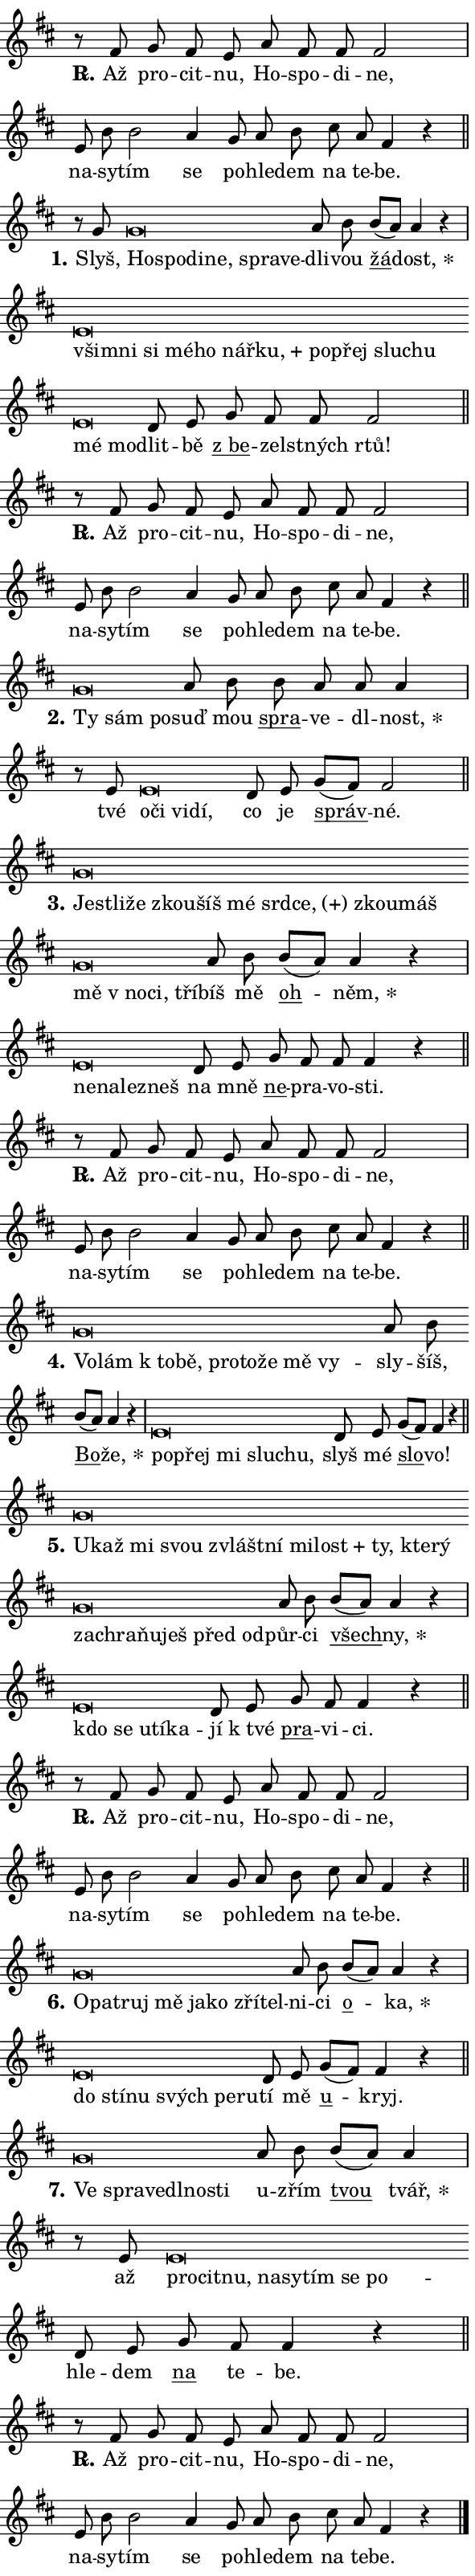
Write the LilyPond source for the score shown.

\version "2.24.0"
\header { tagline = "" }
\paper {
  indent = 0\cm
  top-margin = 0\cm
  right-margin = 0.13\cm % to fit lyric hyphens
  bottom-margin = 0\cm
  left-margin = 0\cm
  paper-width = 10\cm
  page-breaking = #ly:one-page-breaking
  system-system-spacing.basic-distance = #11
  score-system-spacing.basic-distance = #11
  ragged-last = ##f
}


%% Author: Thomas Morley
%% https://lists.gnu.org/archive/html/lilypond-user/2020-05/msg00002.html
#(define (line-position grob)
"Returns position of @var[grob} in current system:
   @code{'start}, if at first time-step
   @code{'end}, if at last time-step
   @code{'middle} otherwise
"
  (let* ((col (ly:item-get-column grob))
         (ln (ly:grob-object col 'left-neighbor))
         (rn (ly:grob-object col 'right-neighbor))
         (col-to-check-left (if (ly:grob? ln) ln col))
         (col-to-check-right (if (ly:grob? rn) rn col))
         (break-dir-left
           (and
             (ly:grob-property col-to-check-left 'non-musical #f)
             (ly:item-break-dir col-to-check-left)))
         (break-dir-right
           (and
             (ly:grob-property col-to-check-right 'non-musical #f)
             (ly:item-break-dir col-to-check-right))))
        (cond ((eqv? 1 break-dir-left) 'start)
              ((eqv? -1 break-dir-right) 'end)
              (else 'middle))))

#(define (tranparent-at-line-position vctor)
  (lambda (grob)
  "Relying on @code{line-position} select the relevant enry from @var{vctor}.
Used to determine transparency,"
    (case (line-position grob)
      ((end) (not (vector-ref vctor 0)))
      ((middle) (not (vector-ref vctor 1)))
      ((start) (not (vector-ref vctor 2))))))

noteHeadBreakVisibility =
#(define-music-function (break-visibility)(vector?)
"Makes @code{NoteHead}s transparent relying on @var{break-visibility}"
#{
  \override NoteHead.transparent =
    #(tranparent-at-line-position break-visibility)
#})

#(define delete-ledgers-for-transparent-note-heads
  (lambda (grob)
    "Reads whether a @code{NoteHead} is transparent.
If so this @code{NoteHead} is removed from @code{'note-heads} from
@var{grob}, which is supposed to be @code{LedgerLineSpanner}.
As a result ledgers are not printed for this @code{NoteHead}"
    (let* ((nhds-array (ly:grob-object grob 'note-heads))
           (nhds-list
             (if (ly:grob-array? nhds-array)
                 (ly:grob-array->list nhds-array)
                 '()))
           ;; Relies on the transparent-property being done before
           ;; Staff.LedgerLineSpanner.after-line-breaking is executed.
           ;; This is fragile ...
           (to-keep
             (remove
               (lambda (nhd)
                 (ly:grob-property nhd 'transparent #f))
               nhds-list)))
      ;; TODO find a better method to iterate over grob-arrays, similiar
      ;; to filter/remove etc for lists
      ;; For now rebuilt from scratch
      (set! (ly:grob-object grob 'note-heads)  '())
      (for-each
        (lambda (nhd)
          (ly:pointer-group-interface::add-grob grob 'note-heads nhd))
        to-keep))))

squashNotes = {
  \override NoteHead.X-extent = #'(-0.2 . 0.2)
  \override NoteHead.Y-extent = #'(-0.75 . 0)
  \override NoteHead.stencil =
    #(lambda (grob)
       (let ((pos (ly:grob-property grob 'staff-position)))
         (begin
           (if (< pos -7) (display "ERROR: Lower brevis then expected\n") (display ""))
           (if (<= pos -6) ly:text-interface::print ly:note-head::print))))
}
unSquashNotes = {
  \revert NoteHead.X-extent
  \revert NoteHead.Y-extent
  \revert NoteHead.stencil
}

hideNotes = \noteHeadBreakVisibility #begin-of-line-visible
unHideNotes = \noteHeadBreakVisibility #all-visible

% work-around for resetting accidentals
% https://lilypond.org/doc/v2.23/Documentation/notation/displaying-rhythms#unmetered-music
cadenzaMeasure = {
  \cadenzaOff
  \partial 1024 s1024
  \cadenzaOn
}

#(define-markup-command (accent layout props text) (markup?)
  "Underline accented syllable"
  (interpret-markup layout props
    #{\markup \override #'(offset . 4.3) \underline { #text }#}))

responsum = \markup \concat {
  "R" \hspace #-1.05 \path #0.1 #'((moveto 0 0.07) (lineto 0.9 0.8)) \hspace #0.05 "."
}

spaceSize = #0.6828661417322834 % exact space size for TeX Gyre Schola

\layout {
  \context {
    \Staff
    \remove "Time_signature_engraver"
    \override LedgerLineSpanner.after-line-breaking = #delete-ledgers-for-transparent-note-heads
  }
  \context {
    \Lyrics {
      \override LyricSpace.minimum-distance = \spaceSize
      \override LyricText.font-name = #"TeX Gyre Schola"
      \override LyricText.font-size = 1
      \override StanzaNumber.font-name = #"TeX Gyre Schola Bold"
      \override StanzaNumber.font-size = 1
    }
  }
  \context {
    \Score 
    \override NoteHead.text =
      #(lambda (grob) 
        (let ((pos (ly:grob-property grob 'staff-position)))
          #{\markup {
            \combine
              \halign #-0.55 \raise #(if (= pos -6) 0 0.5) \override #'(thickness . 2) \draw-line #'(3.2 . 0)
              \musicglyph "noteheads.sM1"
          }#}))
  }
}

% magnetic-lyrics.ily
%
%   written by
%     Jean Abou Samra <jean@abou-samra.fr>
%     Werner Lemberg <wl@gnu.org>
%
%   adapted by
%     Jiri Hon <jiri.hon@gmail.com>
%
% Version 2022-Apr-15

% https://www.mail-archive.com/lilypond-user@gnu.org/msg149350.html

#(define (Left_hyphen_pointer_engraver context)
   "Collect syllable-hyphen-syllable occurrences in lyrics and store
them in properties.  This engraver only looks to the left.  For
example, if the lyrics input is @code{foo -- bar}, it does the
following.

@itemize @bullet
@item
Set the @code{text} property of the @code{LyricHyphen} grob between
@q{foo} and @q{bar} to @code{foo}.

@item
Set the @code{left-hyphen} property of the @code{LyricText} grob with
text @q{foo} to the @code{LyricHyphen} grob between @q{foo} and
@q{bar}.
@end itemize

Use this auxiliary engraver in combination with the
@code{lyric-@/text::@/apply-@/magnetic-@/offset!} hook."
   (let ((hyphen #f)
         (text #f))
     (make-engraver
      (acknowledgers
       ((lyric-syllable-interface engraver grob source-engraver)
        (set! text grob)))
      (end-acknowledgers
       ((lyric-hyphen-interface engraver grob source-engraver)
        ;(when (not (grob::has-interface grob 'lyric-space-interface))
          (set! hyphen grob)));)
      ((stop-translation-timestep engraver)
       (when (and text hyphen)
         (ly:grob-set-object! text 'left-hyphen hyphen))
       (set! text #f)
       (set! hyphen #f)))))

#(define (lyric-text::apply-magnetic-offset! grob)
   "If the space between two syllables is less than the value in
property @code{LyricText@/.details@/.squash-threshold}, move the right
syllable to the left so that it gets concatenated with the left
syllable.

Use this function as a hook for
@code{LyricText@/.after-@/line-@/breaking} if the
@code{Left_@/hyphen_@/pointer_@/engraver} is active."
   (let ((hyphen (ly:grob-object grob 'left-hyphen #f)))
     (when hyphen
       (let ((left-text (ly:spanner-bound hyphen LEFT)))
         (when (grob::has-interface left-text 'lyric-syllable-interface)
           (let* ((common (ly:grob-common-refpoint grob left-text X))
                  (this-x-ext (ly:grob-extent grob common X))
                  (left-x-ext
                   (begin
                     ;; Trigger magnetism for left-text.
                     (ly:grob-property left-text 'after-line-breaking)
                     (ly:grob-extent left-text common X)))
                  ;; `delta` is the gap width between two syllables.
                  (delta (- (interval-start this-x-ext)
                            (interval-end left-x-ext)))
                  (details (ly:grob-property grob 'details))
                  (threshold (assoc-get 'squash-threshold details 0.2)))
             (when (< delta threshold)
               (let* (;; We have to manipulate the input text so that
                      ;; ligatures crossing syllable boundaries are not
                      ;; disabled.  For languages based on the Latin
                      ;; script this is essentially a beautification.
                      ;; However, for non-Western scripts it can be a
                      ;; necessity.
                      (lt (ly:grob-property left-text 'text))
                      (rt (ly:grob-property grob 'text))
                      (is-space (grob::has-interface hyphen 'lyric-space-interface))
                      (space (if is-space " " ""))
                      (extra-delta (if is-space spaceSize 0))
                      ;; Append new syllable.
                      (ltrt-space (if (and (string? lt) (string? rt))
                                (string-append lt space rt)
                                (make-concat-markup (list lt space rt))))
                      ;; Right-align `ltrt` to the right side.
                      (ltrt-space-markup (grob-interpret-markup
                               grob
                               (make-translate-markup
                                (cons (interval-length this-x-ext) 0)
                                (make-right-align-markup ltrt-space)))))
                 (begin
                   ;; Don't print `left-text`.
                   (ly:grob-set-property! left-text 'stencil #f)
                   ;; Set text and stencil (which holds all collected
                   ;; syllables so far) and shift it to the left.
                   (ly:grob-set-property! grob 'text ltrt-space)
                   (ly:grob-set-property! grob 'stencil ltrt-space-markup)
                   (ly:grob-translate-axis! grob (- (- delta extra-delta)) X))))))))))


#(define (lyric-hyphen::displace-bounds-first grob)
   ;; Make very sure this callback isn't triggered too early.
   (let ((left (ly:spanner-bound grob LEFT))
         (right (ly:spanner-bound grob RIGHT)))
     (ly:grob-property left 'after-line-breaking)
     (ly:grob-property right 'after-line-breaking)
     (ly:lyric-hyphen::print grob)))

squashThreshold = #0.4

\layout {
  \context {
    \Lyrics
    \consists #Left_hyphen_pointer_engraver
    \override LyricText.after-line-breaking =
      #lyric-text::apply-magnetic-offset!
    \override LyricHyphen.stencil = #lyric-hyphen::displace-bounds-first
    \override LyricText.details.squash-threshold = \squashThreshold
    \override LyricHyphen.minimum-distance = 0
    \override LyricHyphen.minimum-length = \squashThreshold
  }
}

squashText = \override LyricText.details.squash-threshold = 9999
unSquashText = \override LyricText.details.squash-threshold = \squashThreshold

leftText = \override LyricText.self-alignment-X = #LEFT
unLeftText = \revert LyricText.self-alignment-X

starOffset = #(lambda (grob) 
                (let ((x_offset (ly:self-alignment-interface::aligned-on-x-parent grob)))
                  (if (= x_offset 0) 0 (+ x_offset 1.2))))

star = #(define-music-function (syllable)(string?)
"Append star separator at the end of a syllable"
#{
  \once \override LyricText.X-offset = #starOffset
  \lyricmode { \markup {
    #syllable
    \override #'((font-name . "TeX Gyre Schola Bold")) \hspace #0.2 \lower #0.65 \larger "*"
  } }
#})

starAccent = #(define-music-function (syllable)(string?)
"Append star separator at the end of a syllable and make accent"
#{
  \once \override LyricText.X-offset = #starOffset
  \lyricmode { \markup {
    \accent #syllable
    \override #'((font-name . "TeX Gyre Schola Bold")) \hspace #0.2 \lower #0.65 \larger "*"
  } }
#})

breath = #(define-music-function (syllable)(string?)
"Append breathing indicator at the end of a syllable"
#{
  \lyricmode { \markup { #syllable "+" } }
#})

optionalBreath = #(define-music-function (syllable)(string?)
"Append optional breathing indicator at the end of a syllable"
#{
  \lyricmode { \markup { #syllable "(+)" } }
#})


\score {
    <<
        \new Voice = "melody" { \cadenzaOn \key d \major \relative { r8 fis' g fis e a fis fis fis2 \cadenzaMeasure \bar "|" e8 b' b2 a4 \bar "" g8 a b cis a fis4 r \cadenzaMeasure \bar "||" \break } }
        \new Lyrics \lyricsto "melody" { \lyricmode { \set stanza = \responsum
Až pro -- cit -- nu, Ho -- spo -- di -- ne, na -- sy -- tím se po -- hle -- dem na te -- be. } }
    >>
    \layout {}
}

\score {
    <<
        \new Voice = "melody" { \cadenzaOn \key d \major \relative { r8 g'8 \squashNotes g\breve*1/16 \hideNotes \breve*1/16 \bar "" \breve*1/16 \bar "" \breve*1/16 \bar "" \breve*1/16 \breve*1/16 \bar "" \unHideNotes \unSquashNotes a8 b \bar "" b[( a)] a4 r \cadenzaMeasure \bar "|" \squashNotes e\breve*1/16 \hideNotes \breve*1/16 \bar "" \breve*1/16 \bar "" \breve*1/16 \bar "" \breve*1/16 \bar "" \breve*1/16 \bar "" \breve*1/16 \bar "" \breve*1/16 \bar "" \breve*1/16 \bar "" \breve*1/16 \bar "" \breve*1/16 \bar "" \breve*1/16 \breve*1/16 \bar "" \unHideNotes \unSquashNotes d8 e \bar "" g fis fis fis2 \cadenzaMeasure \bar "||" \break } }
        \new Lyrics \lyricsto "melody" { \lyricmode { \set stanza = "1."
Slyš, \leftText Ho -- \squashText spo -- di -- ne, spra -- ve -- \unLeftText \unSquashText dli -- vou \markup \accent žá -- \star dost, \leftText všim -- \squashText ni si mé -- ho nář -- \breath "ku," po -- přej slu -- chu mé mo -- \unLeftText \unSquashText dlit -- bě \markup \accent "z be" -- ze -- lstných rtů! } }
    >>
    \layout {}
}

\score {
    <<
        \new Voice = "melody" { \cadenzaOn \key d \major \relative { r8 fis' g fis e a fis fis fis2 \cadenzaMeasure \bar "|" e8 b' b2 a4 \bar "" g8 a b cis a fis4 r \cadenzaMeasure \bar "||" \break } }
        \new Lyrics \lyricsto "melody" { \lyricmode { \set stanza = \responsum
Až pro -- cit -- nu, Ho -- spo -- di -- ne, na -- sy -- tím se po -- hle -- dem na te -- be. } }
    >>
    \layout {}
}

\score {
    <<
        \new Voice = "melody" { \cadenzaOn \key d \major \relative { \squashNotes g'\breve*1/16 \hideNotes \breve*1/16 \breve*1/16 \bar "" \unHideNotes \unSquashNotes a8 b \bar "" b a a a4 \cadenzaMeasure \bar "|" r8 e8 \squashNotes e\breve*1/16 \hideNotes \breve*1/16 \bar "" \breve*1/16 \breve*1/16 \bar "" \unHideNotes \unSquashNotes d8 e \bar "" g[( fis)] fis2 \cadenzaMeasure \bar "||" \break } }
        \new Lyrics \lyricsto "melody" { \lyricmode { \set stanza = "2."
\leftText Ty \squashText sám po -- \unLeftText \unSquashText suď mou \markup \accent spra -- ve -- dl -- \star nost, tvé \leftText o -- \squashText či vi -- dí, \unLeftText \unSquashText co je \markup \accent správ -- né. } }
    >>
    \layout {}
}

\score {
    <<
        \new Voice = "melody" { \cadenzaOn \key d \major \relative { \squashNotes g'\breve*1/16 \hideNotes \breve*1/16 \bar "" \breve*1/16 \bar "" \breve*1/16 \bar "" \breve*1/16 \bar "" \breve*1/16 \bar "" \breve*1/16 \bar "" \breve*1/16 \bar "" \breve*1/16 \bar "" \breve*1/16 \bar "" \breve*1/16 \bar "" \breve*1/16 \bar "" \breve*1/16 \breve*1/16 \bar "" \unHideNotes \unSquashNotes a8 b \bar "" b[( a)] a4 r \cadenzaMeasure \bar "|" \squashNotes e\breve*1/16 \hideNotes \breve*1/16 \bar "" \breve*1/16 \breve*1/16 \bar "" \unHideNotes \unSquashNotes d8 e \bar "" g fis fis fis4 r \cadenzaMeasure \bar "||" \break } }
        \new Lyrics \lyricsto "melody" { \lyricmode { \set stanza = "3."
\leftText Je -- \squashText stli -- že zkou -- šíš mé srd -- \optionalBreath ce, zkou -- máš mě "v no" -- ci, tří -- \unLeftText \unSquashText bíš mě \markup \accent oh -- \star něm, \leftText ne -- \squashText na -- lez -- neš \unLeftText \unSquashText na mně \markup \accent ne -- pra -- vo -- sti. } }
    >>
    \layout {}
}

\score {
    <<
        \new Voice = "melody" { \cadenzaOn \key d \major \relative { r8 fis' g fis e a fis fis fis2 \cadenzaMeasure \bar "|" e8 b' b2 a4 \bar "" g8 a b cis a fis4 r \cadenzaMeasure \bar "||" \break } }
        \new Lyrics \lyricsto "melody" { \lyricmode { \set stanza = \responsum
Až pro -- cit -- nu, Ho -- spo -- di -- ne, na -- sy -- tím se po -- hle -- dem na te -- be. } }
    >>
    \layout {}
}

\score {
    <<
        \new Voice = "melody" { \cadenzaOn \key d \major \relative { \squashNotes g'\breve*1/16 \hideNotes \breve*1/16 \bar "" \breve*1/16 \bar "" \breve*1/16 \bar "" \breve*1/16 \bar "" \breve*1/16 \bar "" \breve*1/16 \bar "" \breve*1/16 \breve*1/16 \bar "" \unHideNotes \unSquashNotes a8 b \bar "" b[( a)] a4 r \cadenzaMeasure \bar "|" \squashNotes e\breve*1/16 \hideNotes \breve*1/16 \bar "" \breve*1/16 \bar "" \breve*1/16 \breve*1/16 \bar "" \unHideNotes \unSquashNotes d8 e \bar "" g[( fis)] fis4 r \cadenzaMeasure \bar "||" \break } }
        \new Lyrics \lyricsto "melody" { \lyricmode { \set stanza = "4."
\leftText Vo -- \squashText lám "k to" -- bě, pro -- to -- že mě vy -- \unLeftText \unSquashText sly -- šíš, \markup \accent Bo -- \star že, \leftText po -- \squashText přej mi slu -- chu, \unLeftText \unSquashText slyš mé \markup \accent slo -- vo! } }
    >>
    \layout {}
}

\score {
    <<
        \new Voice = "melody" { \cadenzaOn \key d \major \relative { \squashNotes g'\breve*1/16 \hideNotes \breve*1/16 \bar "" \breve*1/16 \bar "" \breve*1/16 \bar "" \breve*1/16 \bar "" \breve*1/16 \bar "" \breve*1/16 \bar "" \breve*1/16 \bar "" \breve*1/16 \bar "" \breve*1/16 \bar "" \breve*1/16 \bar "" \breve*1/16 \bar "" \breve*1/16 \bar "" \breve*1/16 \bar "" \breve*1/16 \bar "" \breve*1/16 \breve*1/16 \bar "" \unHideNotes \unSquashNotes a8 b \bar "" b[( a)] a4 r \cadenzaMeasure \bar "|" \squashNotes e\breve*1/16 \hideNotes \breve*1/16 \bar "" \breve*1/16 \bar "" \breve*1/16 \breve*1/16 \bar "" \unHideNotes \unSquashNotes d8 e \bar "" g fis fis4 r \cadenzaMeasure \bar "||" \break } }
        \new Lyrics \lyricsto "melody" { \lyricmode { \set stanza = "5."
\leftText U -- \squashText kaž mi svou zvlášt -- ní mi -- \breath "lost" ty, kte -- rý za -- chra -- ňu -- ješ před od -- \unLeftText \unSquashText půr -- ci \markup \accent všech -- \star ny, \leftText kdo \squashText se u -- tí -- ka -- \unLeftText \unSquashText jí "k tvé" \markup \accent pra -- vi -- ci. } }
    >>
    \layout {}
}

\score {
    <<
        \new Voice = "melody" { \cadenzaOn \key d \major \relative { r8 fis' g fis e a fis fis fis2 \cadenzaMeasure \bar "|" e8 b' b2 a4 \bar "" g8 a b cis a fis4 r \cadenzaMeasure \bar "||" \break } }
        \new Lyrics \lyricsto "melody" { \lyricmode { \set stanza = \responsum
Až pro -- cit -- nu, Ho -- spo -- di -- ne, na -- sy -- tím se po -- hle -- dem na te -- be. } }
    >>
    \layout {}
}

\score {
    <<
        \new Voice = "melody" { \cadenzaOn \key d \major \relative { \squashNotes g'\breve*1/16 \hideNotes \breve*1/16 \bar "" \breve*1/16 \bar "" \breve*1/16 \bar "" \breve*1/16 \bar "" \breve*1/16 \bar "" \breve*1/16 \breve*1/16 \bar "" \unHideNotes \unSquashNotes a8 b \bar "" b[( a)] a4 r \cadenzaMeasure \bar "|" \squashNotes e\breve*1/16 \hideNotes \breve*1/16 \bar "" \breve*1/16 \bar "" \breve*1/16 \bar "" \breve*1/16 \breve*1/16 \bar "" \unHideNotes \unSquashNotes d8 e \bar "" g[( fis)] fis4 r \cadenzaMeasure \bar "||" \break } }
        \new Lyrics \lyricsto "melody" { \lyricmode { \set stanza = "6."
\leftText O -- \squashText pa -- truj mě ja -- ko zří -- tel -- \unLeftText \unSquashText ni -- ci \markup \accent o -- \star ka, \leftText do \squashText stí -- nu svých pe -- ru -- \unLeftText \unSquashText tí mě \markup \accent u -- kryj. } }
    >>
    \layout {}
}

\score {
    <<
        \new Voice = "melody" { \cadenzaOn \key d \major \relative { \squashNotes g'\breve*1/16 \hideNotes \breve*1/16 \bar "" \breve*1/16 \bar "" \breve*1/16 \bar "" \breve*1/16 \breve*1/16 \bar "" \unHideNotes \unSquashNotes a8 b \bar "" b[( a)] a4 \cadenzaMeasure \bar "|" r8 e8 \squashNotes e\breve*1/16 \hideNotes \breve*1/16 \bar "" \breve*1/16 \bar "" \breve*1/16 \bar "" \breve*1/16 \bar "" \breve*1/16 \bar "" \breve*1/16 \breve*1/16 \bar "" \unHideNotes \unSquashNotes d8 e \bar "" g fis fis4 r \cadenzaMeasure \bar "||" \break } }
        \new Lyrics \lyricsto "melody" { \lyricmode { \set stanza = "7."
\leftText Ve \squashText spra -- ve -- dl -- no -- sti \unLeftText \unSquashText u -- zřím \markup \accent tvou \star tvář, až \leftText pro -- \squashText cit -- nu, na -- sy -- tím se po -- \unLeftText \unSquashText hle -- dem \markup \accent na te -- be. } }
    >>
    \layout {}
}

\score {
    <<
        \new Voice = "melody" { \cadenzaOn \key d \major \relative { r8 fis' g fis e a fis fis fis2 \cadenzaMeasure \bar "|" e8 b' b2 a4 \bar "" g8 a b cis a fis4 r \cadenzaMeasure \bar "||" \break } \bar "|." }
        \new Lyrics \lyricsto "melody" { \lyricmode { \set stanza = \responsum
Až pro -- cit -- nu, Ho -- spo -- di -- ne, na -- sy -- tím se po -- hle -- dem na te -- be. } }
    >>
    \layout {}
}
